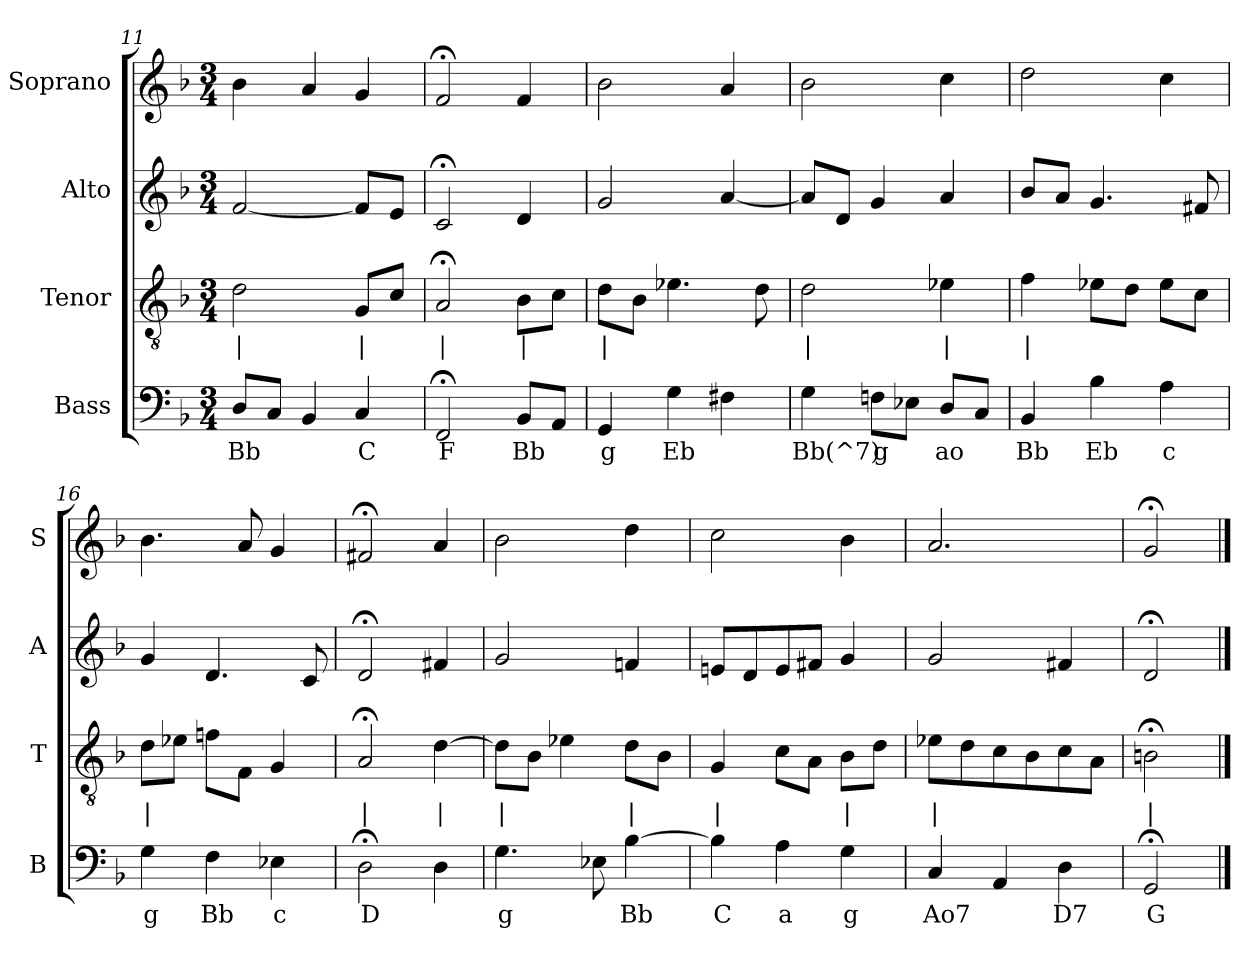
**kern	**text	**kern	**text	**kern	**kern
*part4	*part4	*part3	*part3	*part2	*part1
*staff4	*staff4	*staff3	*staff3	*staff2	*staff1
*I"Bass	*	*I"Tenor	*	*I"Alto	*I"Soprano
*I'B	*	*I'T	*	*I'A	*I'S
*clefF4	*	*clefGv2	*	*clefG2	*clefG2
*k[b-]	*	*k[b-]	*	*k[b-]	*k[b-]
*G:dor	*	*G:dor	*	*G:dor	*G:dor
*M3/4	*	*M3/4	*	*M3/4	*M3/4
=11	=11	=11	=11	=11	=11
8DL	Bb	2d	|	[2f	4b-
8CJ	.	.	.	.	.
4BB-	.	.	.	.	4a
4C	C	8GL	|	8fL]	4g
.	.	8cJ	.	8eJ	.
=12	=12	=12	=12	=12	=12
2FF;<	F	2A;<	|	2c;<	2f;<
8BB-L	Bb	8B-L	|	4d	4f
8AAJ	.	8cJ	.	.	.
=13	=13	=13	=13	=13	=13
4GG	g	8dL	|	2g	2b-
.	.	8B-J	.	.	.
4G	Eb	4.e-X	.	.	.
4F#X	.	.	.	[4a	4a
.	.	8d	.	.	.
=14	=14	=14	=14	=14	=14
4G	Bb(^7)	2d	|	8aL]	2b-
.	.	.	.	8dJ	.
8FnL	g	.	.	4g	.
8E-XJ	.	.	.	.	.
8DL	ao	4e-X	|	4a	4cc
8CJ	.	.	.	.	.
=15	=15	=15	=15	=15	=15
4BB-	Bb	4f	|	8b-L	2dd
.	.	.	.	8aJ	.
4B-	Eb	8e-XL	.	4.g	.
.	.	8dJ	.	.	.
4A	c	8e-L	.	.	4cc
.	.	8cJ	.	8f#X	.
=16	=16	=16	=16	=16	=16
4G	g	8dL	|	4g	4.b-
.	.	8e-XJ	.	.	.
4F	Bb	8fnL	.	4.d	.
.	.	8FJ	.	.	8a
4E-X	c	4G	.	.	4g
.	.	.	.	8c	.
=17	=17	=17	=17	=17	=17
2D;<	D	2A;<	|	2d;<	2f#X;<
4D	.	[4d	|	4f#X	4a
=18	=18	=18	=18	=18	=18
4.G	g	8dL]	|	2g	2b-
.	.	8B-J	.	.	.
.	.	4e-X	.	.	.
8E-X	.	.	.	.	.
[4B-	Bb	8dL	|	4fn	4dd
.	.	8B-J	.	.	.
=19	=19	=19	=19	=19	=19
4B-]	C	4G	|	8enL	2cc
.	.	.	.	8d	.
4A	a	8cL	.	8e	.
.	.	8AJ	.	8f#XJ	.
4G	g	8B-L	|	4g	4b-
.	.	8dJ	.	.	.
=20	=20	=20	=20	=20	=20
4C	Ao7	8e-XL	|	2g	2.a
.	.	8d	.	.	.
4AA	.	8c	.	.	.
.	.	8B-	.	.	.
4D	D7	8c	.	4f#X	.
.	.	8AJ	.	.	.
=21	=21	=21	=21	=21	=21
2GG;<	G	2Bn;<	|	2d;<	2g;<
==	==	==	==	==	==
*-	*-	*-	*-	*-	*-
